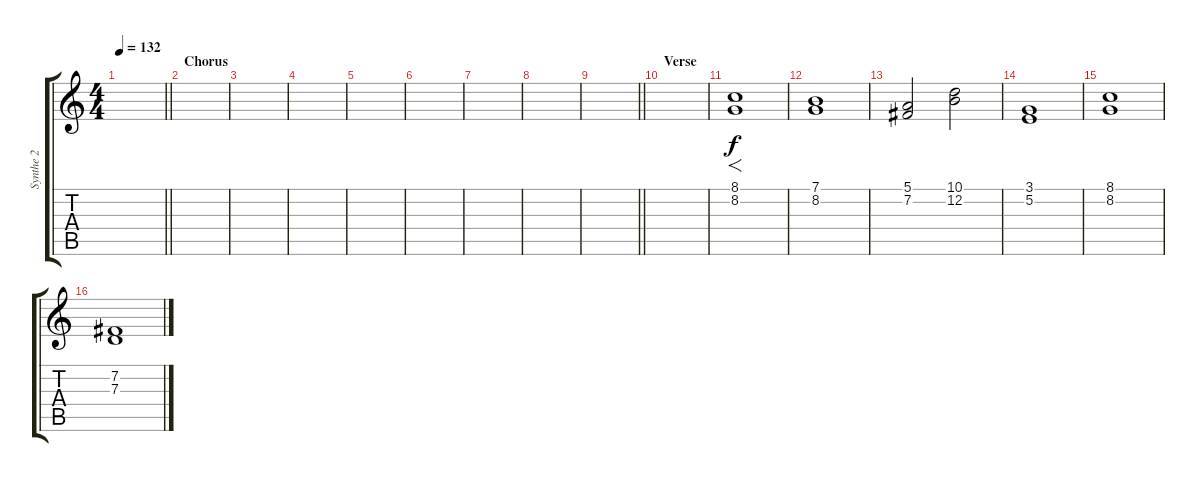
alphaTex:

\track ("Synthe 2" "Synthe 2") {instrument stringensemble1}
\staff {score tabs}
\tuning (E4 B3 G3 D3 A2 E2) {hide}
\ts (4 4)
\tempo 132
\clef g2
\barLineRight lightlight
\ks c
|
\section ("" "Chorus")
|
|
|
|
|
|
|
\barLineRight lightlight
|
\section ("" "Verse")
|
(8.1 8.2).1{f} |
(7.1 8.2).1 |
(5.1 7.2).2 (10.1 12.2).2 |
(3.1 5.2).1 |
(8.1 8.2).1 |
(7.2 7.3).1
